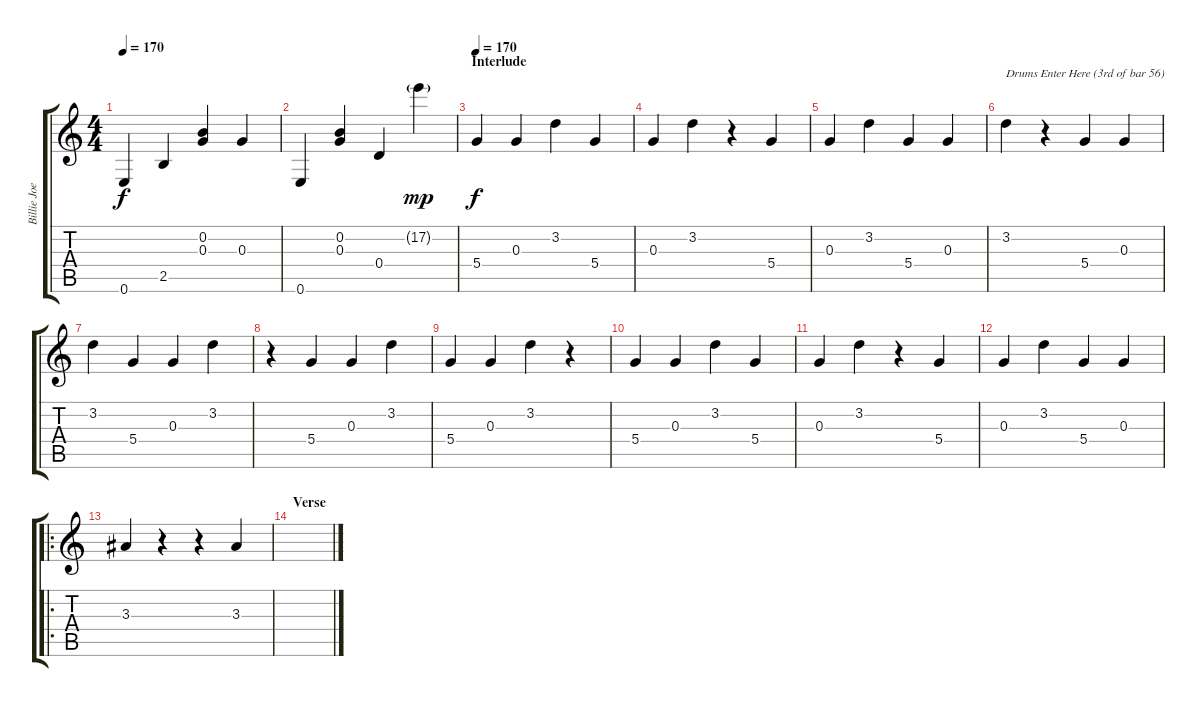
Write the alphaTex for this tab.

\track ("Billie Joe (Guitar 1, Lead)" "Billie Joe") {instrument acousticguitarsteel}
\staff {score tabs}
\tuning (E4 B3 G3 D3 A2 E2) {hide}
\ts (4 4)
\tempo 170
\clef g2
\ks c
0.6.4{dy f} 2.5.4 (0.2 0.3).4 0.3.4 |
0.6.4 (0.2 0.3).4 0.4.4 17.2{g}.4{dy mp} |
\section ("" "Interlude")
\tempo 170
5.4.4{dy f} 0.3.4 3.2.4 5.4.4 |
0.3.4 3.2.4 r.4 5.4.4 |
0.3.4 3.2.4 5.4.4 0.3.4 |
3.2.4{txt "Drums Enter Here (3rd of bar 56)"} r.4 5.4.4 0.3.4 |
3.2.4 5.4.4 0.3.4 3.2.4 |
r.4 5.4.4 0.3.4 3.2.4 |
5.4.4 0.3.4 3.2.4 r.4 |
5.4.4 0.3.4 3.2.4 5.4.4 |
0.3.4 3.2.4 r.4 5.4.4 |
0.3.4 3.2.4 5.4.4 0.3.4 |
\ro
3.3.4 r.4 r.4 3.3.4 |
\section ("" "Verse")
